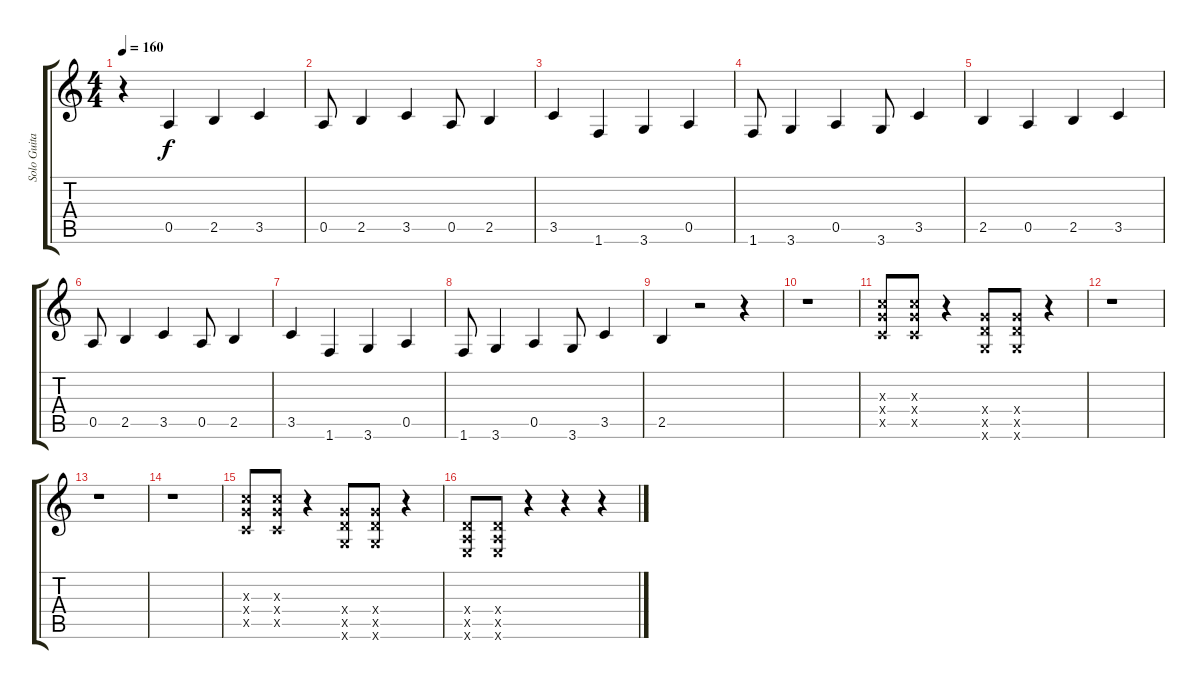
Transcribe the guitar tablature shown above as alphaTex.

\track ("Solo Guitar" "Solo Guita") {instrument distortionguitar}
\staff {score tabs}
\tuning (E4 B3 G3 D3 A2 E2) {hide}
\ts (4 4)
\tempo 160
\clef g2
\ks c
r.4{dy f instrument distortionguitar} 0.5.4 2.5.4 3.5.4 |
0.5.8 2.5.4 3.5.4 0.5.8 2.5.4 |
3.5.4 1.6.4 3.6.4 0.5.4 |
1.6.8 3.6.4 0.5.4 3.6.8 3.5.4 |
2.5.4 0.5.4 2.5.4 3.5.4 |
0.5.8 2.5.4 3.5.4 0.5.8 2.5.4 |
3.5.4 1.6.4 3.6.4 0.5.4 |
1.6.8 3.6.4 0.5.4 3.6.8 3.5.4 |
2.5.4 r.2 r.4 |
r.1 |
(5.3{x} 5.4{x} 3.5{x}).8{volume 16 instrument guitarharmonics} (5.3{x} 5.4{x} 3.5{x}).8 r.4 (5.4{x} 5.5{x} 3.6{x}).8 (5.4{x} 5.5{x} 3.6{x}).8 r.4 |
r.1 |
r.1 |
r.1 |
(5.3{x} 5.4{x} 3.5{x}).8{instrument guitarharmonics} (5.3{x} 5.4{x} 3.5{x}).8 r.4 (5.4{x} 5.5{x} 3.6{x}).8 (5.4{x} 5.5{x} 3.6{x}).8 r.4 |
(0.4{x} 0.5{x} 0.6{x}).8 (0.4{x} 0.5{x} 0.6{x}).8 r.4 r.4 r.4
